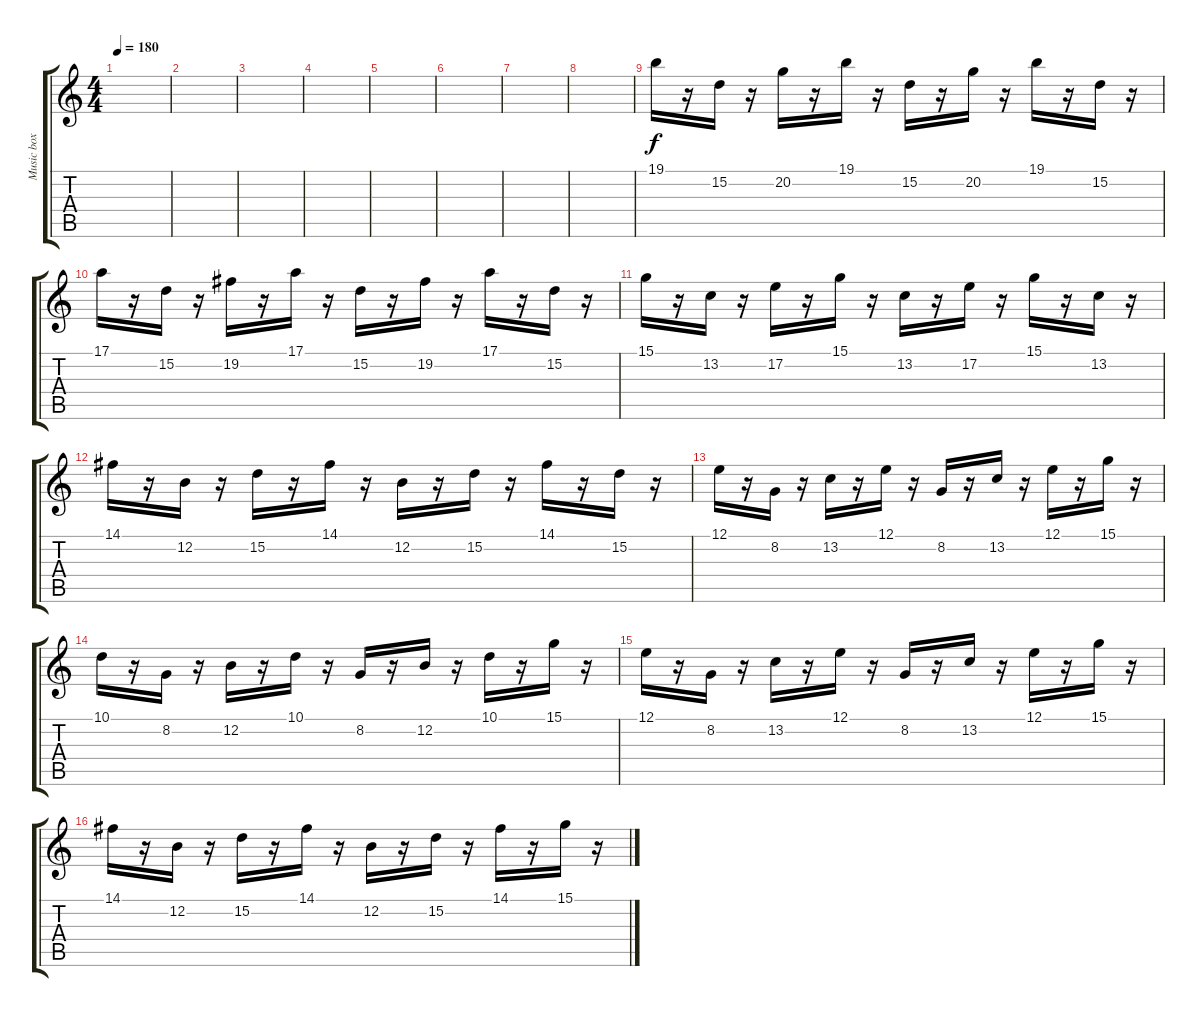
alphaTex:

\track ("Music box" "Music box") {instrument musicbox}
\staff {score tabs}
\tuning (E4 B3 G3 D3 A2 E2) {hide}
\ts (4 4)
\tempo 180
\clef g2
\ks c
|
|
|
|
|
|
|
|
19.1.16 r.16 15.2.16 r.16 20.2.16 r.16 19.1.16 r.16 15.2.16 r.16 20.2.16 r.16 19.1.16 r.16 15.2.16 r.16 |
17.1.16 r.16 15.2.16 r.16 19.2.16 r.16 17.1.16 r.16 15.2.16 r.16 19.2.16 r.16 17.1.16 r.16 15.2.16 r.16 |
15.1.16 r.16 13.2.16 r.16 17.2.16 r.16 15.1.16 r.16 13.2.16 r.16 17.2.16 r.16 15.1.16 r.16 13.2.16 r.16 |
14.1.16 r.16 12.2.16 r.16 15.2.16 r.16 14.1.16 r.16 12.2.16 r.16 15.2.16 r.16 14.1.16 r.16 15.2.16 r.16 |
12.1.16 r.16 8.2.16 r.16 13.2.16 r.16 12.1.16 r.16 8.2.16 r.16 13.2.16 r.16 12.1.16 r.16 15.1.16 r.16 |
10.1.16 r.16 8.2.16 r.16 12.2.16 r.16 10.1.16 r.16 8.2.16 r.16 12.2.16 r.16 10.1.16 r.16 15.1.16 r.16 |
12.1.16 r.16 8.2.16 r.16 13.2.16 r.16 12.1.16 r.16 8.2.16 r.16 13.2.16 r.16 12.1.16 r.16 15.1.16 r.16 |
14.1.16 r.16 12.2.16 r.16 15.2.16 r.16 14.1.16 r.16 12.2.16 r.16 15.2.16 r.16 14.1.16 r.16 15.1.16 r.16
